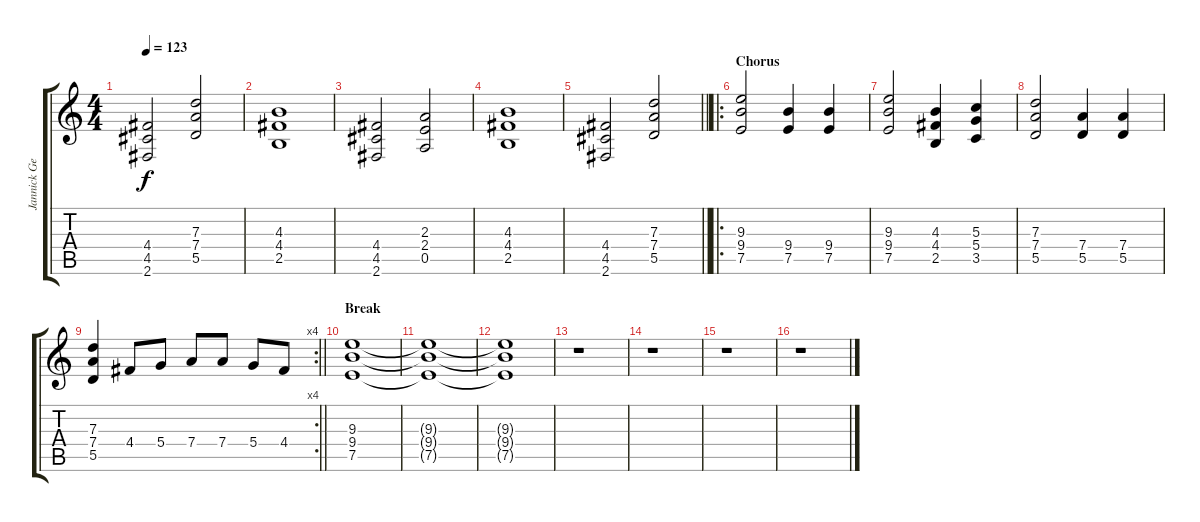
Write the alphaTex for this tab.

\track ("Jannick Gers" "Jannick Ge") {instrument distortionguitar}
\staff {score tabs}
\tuning (E4 B3 G3 D3 A2 E2) {hide}
\ts (4 4)
\tempo 123
\clef g2
\ks c
(4.4 4.5 2.6).2{dy f} (7.3 7.4 5.5).2 |
(4.3 4.4 2.5).1 |
(4.4 4.5 2.6).2 (2.3 2.4 0.5).2 |
(4.3 4.4 2.5).1 |
\barLineRight lightlight
(4.4 4.5 2.6).2 (7.3 7.4 5.5).2 |
\ro
\section ("" "Chorus")
(9.3 9.4 7.5).2 (9.4 7.5).4 (9.4 7.5).4 |
(9.3 9.4 7.5).2 (4.3 4.4 2.5).4 (5.3 5.4 3.5).4 |
(7.3 7.4 5.5).2 (7.4 5.5).4 (7.4 5.5).4 |
\rc 4
\barLineRight lightlight
(7.3 7.4 5.5).4 4.4.8 5.4.8 7.4.8 7.4.8 5.4.8 4.4.8 |
\section ("" "Break")
(9.3 9.4 7.5).1 |
(9.3{t} 9.4{t} 7.5{t}).1{volume 0} |
(9.3{t} 9.4{t} 7.5{t}).1 |
r.1 |
r.1 |
r.1 |
r.1
